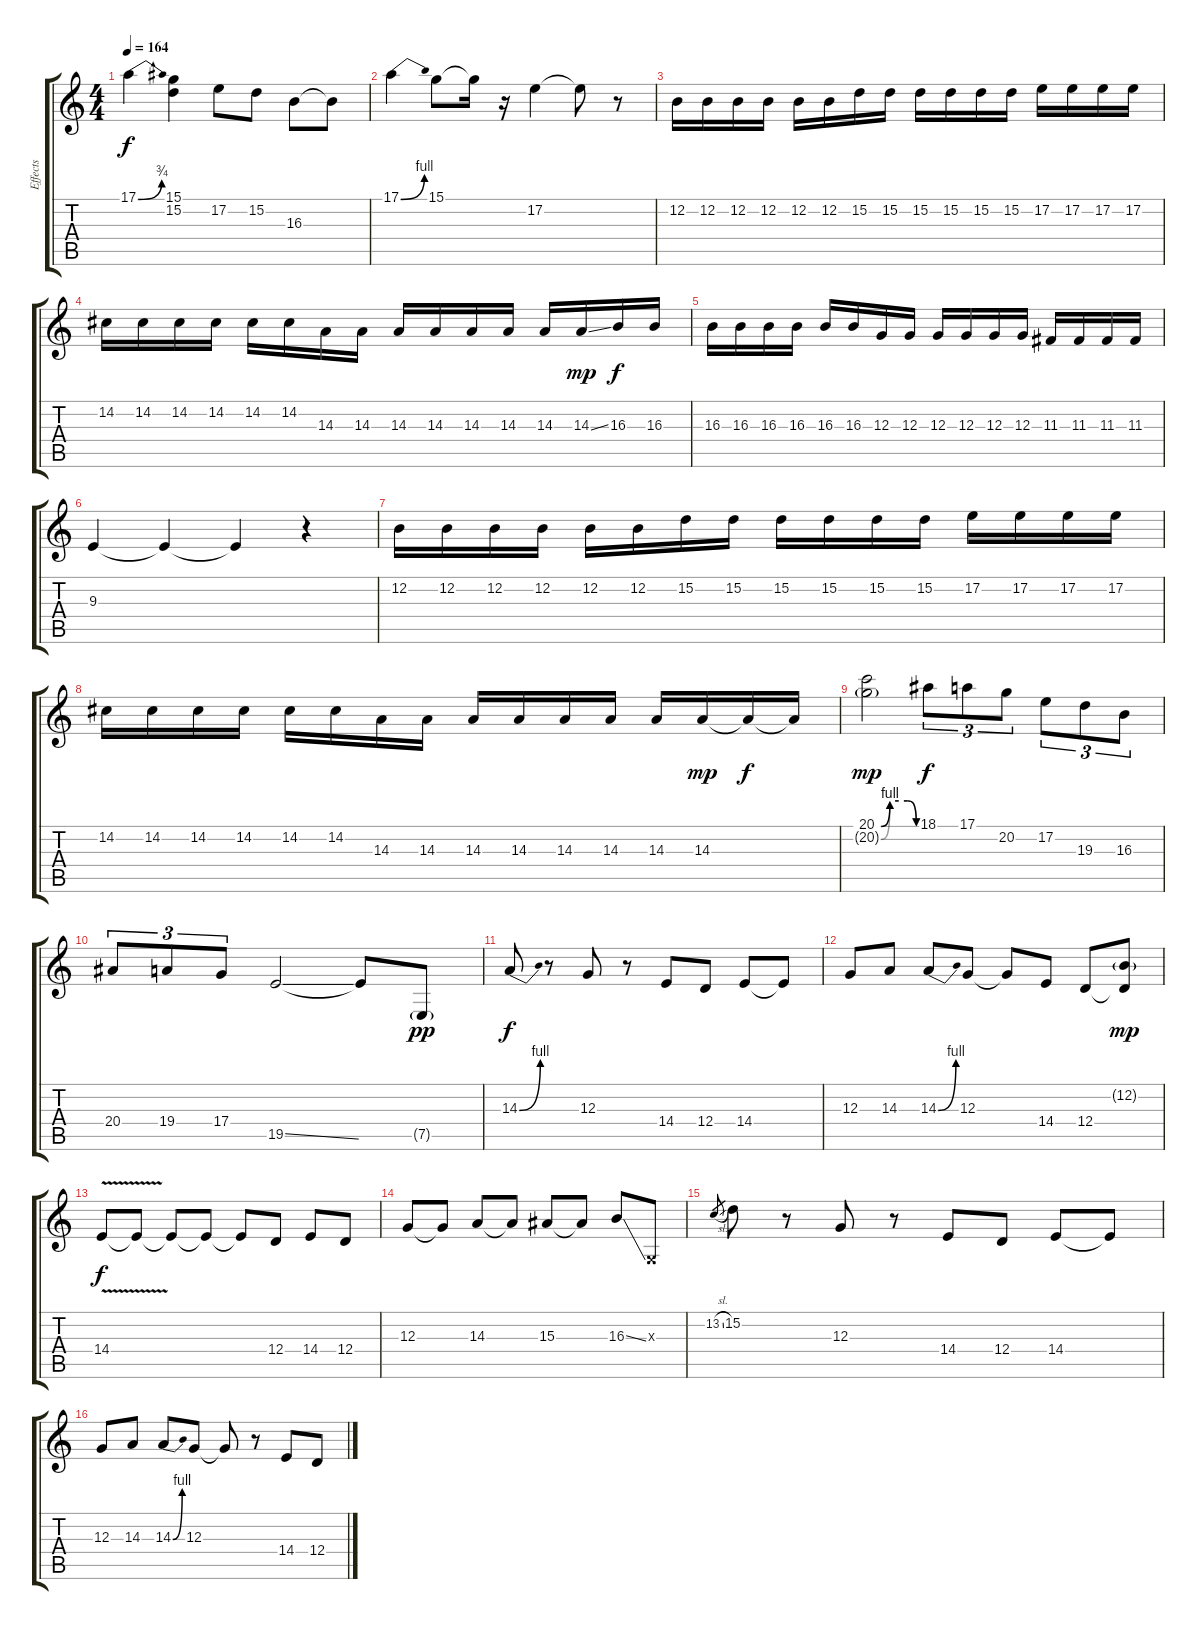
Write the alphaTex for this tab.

\track ("Effects" "Effects") {instrument bassoon}
\staff {score tabs}
\tuning (E4 B3 G3 D3 A2 E2) {hide}
\ts (4 4)
\tempo 164
\clef g2
\ks c
17.1{be (bend 0 0 60 3)}.4{dy f} (15.1 15.2).4 17.2.8 15.2.8 16.3.8 16.3{t}.8 |
17.1{be (bend 0 0 60 4)}.4 15.1.8 15.1{t}.16 r.16 17.2.4 17.2{t}.8 r.8 |
12.2.16 12.2.16 12.2.16 12.2.16 12.2.16 12.2.16 15.2.16 15.2.16 15.2.16 15.2.16 15.2.16 15.2.16 17.2.16 17.2.16 17.2.16 17.2.16 |
14.2.16 14.2.16 14.2.16 14.2.16 14.2.16 14.2.16 14.3.16 14.3.16 14.3.16 14.3.16 14.3.16 14.3.16 14.3.16 14.3{ss}.16{dy mp} 16.3.16{dy f} 16.3.16 |
16.3.16 16.3.16 16.3.16 16.3.16 16.3.16 16.3.16 12.3.16 12.3.16 12.3.16 12.3.16 12.3.16 12.3.16 11.3.16 11.3.16 11.3.16 11.3.16 |
9.3.4 9.3{t}.4 9.3{t}.4 r.4 |
12.2.16 12.2.16 12.2.16 12.2.16 12.2.16 12.2.16 15.2.16 15.2.16 15.2.16 15.2.16 15.2.16 15.2.16 17.2.16 17.2.16 17.2.16 17.2.16 |
14.2.16 14.2.16 14.2.16 14.2.16 14.2.16 14.2.16 14.3.16 14.3.16 14.3.16 14.3.16 14.3.16 14.3.16 14.3.16 14.3.16{dy mp} 14.3{t}.16{dy f} 14.3{t}.16 |
(20.1{be (custom 0 0 15 4 30 4 45 4 60 0)} 20.2{be (custom 0 0 15 4 30 4 45 4 60 0) g}).2{dy mp} 18.1.8{tu (3 2) dy f} 17.1.8{tu (3 2)} 20.2.8{tu (3 2)} 17.2.8{tu (3 2)} 19.3.8{tu (3 2)} 16.3.8{tu (3 2)} |
20.4.8{tu (3 2)} 19.4.8{tu (3 2)} 17.4.8{tu (3 2)} 19.5{ss}.2 19.5{t}.8 7.5{g}.8{dy pp} |
14.3{be (bend 0 0 60 4)}.8{dy f} r.8 12.3.8 r.8 14.4.8 12.4.8 14.4.8 14.4{t}.8 |
12.3.8 14.3.8 14.3{be (bend 0 0 60 4)}.8 12.3.8 12.3{t}.8 14.4.8 12.4.8 (12.2{g} 12.4{t}).8{dy mp} |
14.4{v}.8{dy f} 14.4{t}.8 14.4{t}.8 14.4{t}.8 14.4{t}.8 12.4.8 14.4.8 12.4.8 |
12.3.8 12.3{t}.8 14.3.8 14.3{t}.8 15.3.8 15.3{t}.8 16.3{ss}.8 0.3{x}.8 |
13.2{sl}.8{gr} 15.2.8 r.8 12.3.8 r.8 14.4.8 12.4.8 14.4.8 14.4{t}.8 |
12.3.8 14.3.8 14.3{be (bend 0 0 60 4)}.8 12.3.8 12.3{t}.8 r.8 14.4.8 12.4.8
